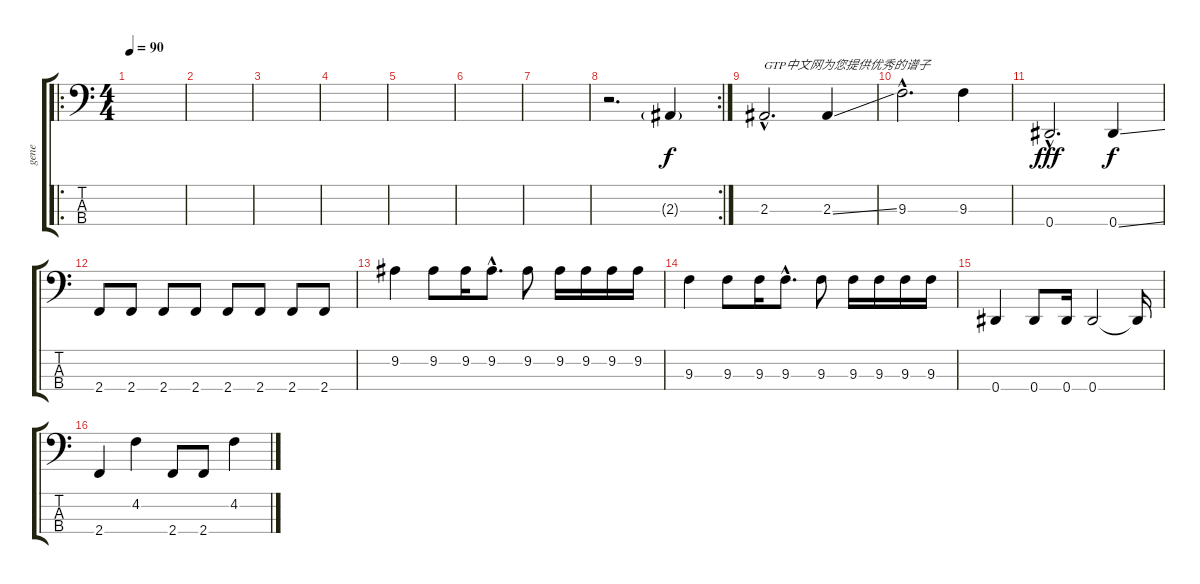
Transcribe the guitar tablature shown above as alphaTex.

\track ("gene" "gene") {instrument electricbasspick}
\staff {score tabs}
\tuning (Gb2 Db2 Ab1 Eb1) {hide}
\ro
\ts (4 4)
\tempo 90
\clef f4
\ks c
|
|
|
|
|
|
|
\rc 2
r.2{d} 2.3{g}.4 |
2.3{hac}.2{d txt "GTP中文网为您提供优秀的谱子" dy f} 2.3{ss}.4 |
9.3{hac}.2{d} 9.3.4 |
0.4{hac}.2{d dy fff} 0.4{ss}.4{dy f} |
2.4.8 2.4.8 2.4.8 2.4.8 2.4.8 2.4.8 2.4.8 2.4.8 |
9.2.4 9.2.8 9.2.16 9.2{hac}.8{d} 9.2.8 9.2.16 9.2.16 9.2.16 9.2.16 |
9.3.4 9.3.8 9.3.16 9.3{hac}.8{d} 9.3.8 9.3.16 9.3.16 9.3.16 9.3.16 |
0.4.4 0.4.8 0.4.16 0.4.2 0.4{t}.16 |
2.4.4 4.2.4 2.4.8 2.4.8 4.2.4
